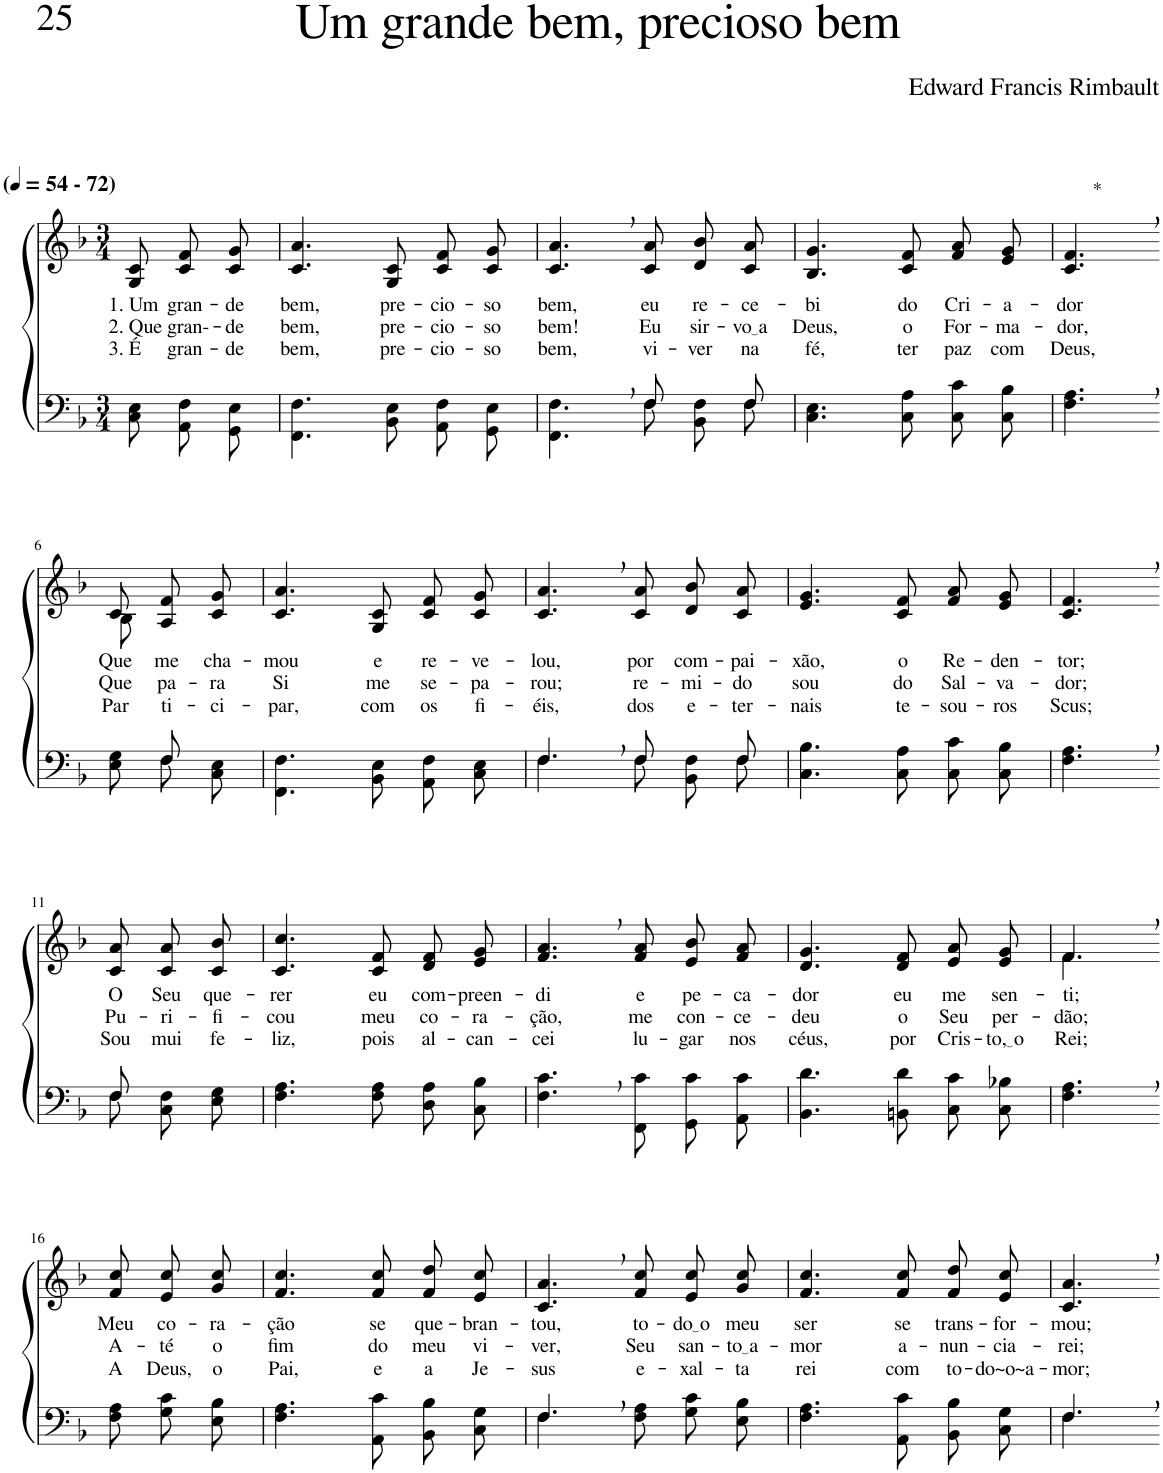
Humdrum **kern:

**kern	**kern	**text	**text	**text
*part2	*part1	*part1	*part1	*part1
*staff2	*staff1	*staff1	*staff1	*staff1
*I"Parte III e IV	*I"Parte I e II	*	*	*
*clefF4	*clefG2	*	*	*
*Trd-1c-2	*Trd-1c-2	*	*	*
*k[b-]	*k[b-]	*	*	*
*M3/4	*M3/4	*	*	*
*MM54	*MM54	*	*	*
=1	=1	=1	=1	=1
!	!LO:TX:a:B:t=(	!	!	!
!	!LO:TX:a:B:t=- 72)	!	!	!
!	!	!LO:LY:b	!LO:LY:b	!LO:LY:b
8C\ 8E\	8G/ 8c/	1. Um	2. Que	3. É
!	!	!LO:LY:b	!LO:LY:b	!LO:LY:b
8AA/ 8F/L	8c/ 8f/L	gran-	gran--	gran-
!	!	!LO:LY:b	!LO:LY:b	!LO:LY:b
8GG/ 8E/J	8c/ 8g/J	-de	-de	-de
=2	=2	=2	=2	=2
!	!	!LO:LY:b	!LO:LY:b	!LO:LY:b
4.FF\ 4.F\	4.c/ 4.a/	bem,	bem,	bem,
!	!	!LO:LY:b	!LO:LY:b	!LO:LY:b
8BB-\ 8E\	8G/ 8c/	pre-	pre-	pre-
!	!	!LO:LY:b	!LO:LY:b	!LO:LY:b
8AA/ 8F/L	8c/ 8f/L	-cio-	-cio-	-cio-
!	!	!LO:LY:b	!LO:LY:b	!LO:LY:b
8GG/ 8E/J	8c/ 8g/J	-so	-so	-so
=3	=3	=3	=3	=3
*^	*	*	*	*
!	!	!	!LO:LY:b	!LO:LY:b	!LO:LY:b
4.ryy	4.FF\ 4.F\	4.c/, 4.a/,	bem,	bem!	bem,
!	!	!	!LO:LY:b	!LO:LY:b	!LO:LY:b
8F/	8F\	8c/ 8a/	eu	Eu	vi-
!	!	!	!LO:LY:b	!LO:LY:b	!LO:LY:b
8ryy	8BB-\ 8F\L	8d/ 8b-/L	re-	sir-	-ver
!	!	!	!LO:LY:b	!LO:LY:b	!LO:LY:b
8F/	8F\J	8c/ 8a/J	-ce-	vo a	na
=4	=4	=4	=4	=4	=4
!	!	!	!LO:LY:b	!LO:LY:b	!LO:LY:b
*v	*v	*	*	*	*
4.C\ 4.E\	4.B-/ 4.g/	-bi	Deus,	fé,
!	!	!LO:LY:b	!LO:LY:b	!LO:LY:b
8C\ 8A\	8c/ 8f/	do	o	ter
!	!	!LO:LY:b	!LO:LY:b	!LO:LY:b
8C\ 8c\L	8f/ 8a/L	Cri-	For-	paz
!	!	!LO:LY:b	!LO:LY:b	!LO:LY:b
8C\ 8B-\J	8e/ 8g/J	-a-	-ma-	com
=5	=5	=5	=5	=5
!	!LO:TX:a:t=*	!	!	!
!	!	!LO:LY:b	!LO:LY:b	!LO:LY:b
4.F\, 4.A\,	4.c/, 4.f/,	-dor	-dor,	Deus,
!!LO:LB:g=z
=6-	=6-	=6-	=6-	=6-
*^	*^	*	*	*
!	!	!	!	!LO:LY:b	!LO:LY:b	!LO:LY:b
8ryy	8E\ 8G\	8c/	8B-\	Que	Que	Par-
!	!	!	!	!LO:LY:b	!LO:LY:b	!LO:LY:b
8F/	8F\L	8A/ 8f/L	4ryy	me	pa-	-ti-
!	!	!	!	!LO:LY:b	!LO:LY:b	!LO:LY:b
8ryy	8C\ 8E\J	8c/ 8g/J	.	cha-	-ra	-ci-
*	*	*v	*v	*	*	*
=7	=7	=7	=7	=7	=7
!	!	!	!LO:LY:b	!LO:LY:b	!LO:LY:b
*v	*v	*	*	*	*
4.FF\ 4.F\	4.c/ 4.a/	-mou	Si	-par,
!	!	!LO:LY:b	!LO:LY:b	!LO:LY:b
8BB-\ 8E\	8G/ 8c/	e	me	com
!	!	!LO:LY:b	!LO:LY:b	!LO:LY:b
8AA/ 8F/L	8c/ 8f/L	re-	se-	os
!	!	!LO:LY:b	!LO:LY:b	!LO:LY:b
8C/ 8E/J	8c/ 8g/J	-ve-	-pa-	fi-
=8	=8	=8	=8	=8
*^	*	*	*	*
!	!	!	!LO:LY:b	!LO:LY:b	!LO:LY:b
4.F,/	4.F\	4.c/, 4.a/,	-lou,	-rou;	-éis,
!	!	!	!LO:LY:b	!LO:LY:b	!LO:LY:b
8F/	8F\	8c/ 8a/	por	re-	dos
!	!	!	!LO:LY:b	!LO:LY:b	!LO:LY:b
8ryy	8BB-\ 8F\L	8d/ 8b-/L	com-	-mi-	e-
!	!	!	!LO:LY:b	!LO:LY:b	!LO:LY:b
8F/	8F\J	8c/ 8a/J	-pai-	-do	-ter-
=9	=9	=9	=9	=9	=9
!	!	!	!LO:LY:b	!LO:LY:b	!LO:LY:b
*v	*v	*	*	*	*
4.C\ 4.B-\	4.e/ 4.g/	-xão,	sou	-nais
!	!	!LO:LY:b	!LO:LY:b	!LO:LY:b
8C\ 8A\	8c/ 8f/	o	do	te-
!	!	!LO:LY:b	!LO:LY:b	!LO:LY:b
8C\ 8c\L	8f/ 8a/L	Re-	Sal-	-sou-
!	!	!LO:LY:b	!LO:LY:b	!LO:LY:b
8C\ 8B-\J	8e/ 8g/J	-den-	-va-	-ros
=10	=10	=10	=10	=10
!	!	!LO:LY:b	!LO:LY:b	!LO:LY:b
4.F\, 4.A\,	4.c/, 4.f/,	-tor;	-dor;	Scus;
!!LO:LB:g=z
=11-	=11-	=11-	=11-	=11-
*^	*	*	*	*
!	!	!	!LO:LY:b	!LO:LY:b	!LO:LY:b
8F/	8F\	8c/ 8a/	O	Pu-	Sou
!	!	!	!LO:LY:b	!LO:LY:b	!LO:LY:b
4ryy	8C\ 8F\L	8c/ 8a/L	Seu	-ri-	mui
!	!	!	!LO:LY:b	!LO:LY:b	!LO:LY:b
.	8E\ 8G\J	8c/ 8b-/J	que-	-fi-	fe-
=12	=12	=12	=12	=12	=12
!	!	!	!LO:LY:b	!LO:LY:b	!LO:LY:b
*v	*v	*	*	*	*
4.F\ 4.A\	4.c/ 4.cc/	-rer	-cou	-liz,
!	!	!LO:LY:b	!LO:LY:b	!LO:LY:b
8F\ 8A\	8c/ 8f/	eu	meu	pois
!	!	!LO:LY:b	!LO:LY:b	!LO:LY:b
8D\ 8A\L	8d/ 8f/L	com-	co-	al-
!	!	!LO:LY:b	!LO:LY:b	!LO:LY:b
8C\ 8B-\J	8e/ 8g/J	-preen-	-ra-	-can-
=13	=13	=13	=13	=13
!	!	!LO:LY:b	!LO:LY:b	!LO:LY:b
4.F\, 4.c\,	4.f/, 4.a/,	-di	-ção,	-cei
!	!	!LO:LY:b	!LO:LY:b	!LO:LY:b
8FF\ 8c\	8f/ 8a/	e	me	lu-
!	!	!LO:LY:b	!LO:LY:b	!LO:LY:b
8GG\ 8c\L	8e/ 8b-/L	pe-	con-	-gar
!	!	!LO:LY:b	!LO:LY:b	!LO:LY:b
8AA\ 8c\J	8f/ 8a/J	-ca-	-ce-	nos
=14	=14	=14	=14	=14
!	!	!LO:LY:b	!LO:LY:b	!LO:LY:b
4.BB-\ 4.d\	4.d/ 4.g/	-dor	-deu	céus,
!	!	!LO:LY:b	!LO:LY:b	!LO:LY:b
8BBn\ 8d\	8d/ 8f/	eu	o	por
!	!	!LO:LY:b	!LO:LY:b	!LO:LY:b
8C\ 8c\L	8e/ 8a/L	me	Seu	Cris-
!	!	!LO:LY:b	!LO:LY:b	!LO:LY:b
8C\ 8B-X\J	8e/ 8g/J	sen-	per-	to, o
=15	=15	=15	=15	=15
!	!	!LO:LY:b	!LO:LY:b	!LO:LY:b
*	*^	*	*	*
4.F\, 4.A\,	4.f,\	4.f/	-ti;	-dão;	Rei;
!!LO:LB:g=z
=16-	=16-	=16-	=16-	=16-	=16-
!	!	!	!LO:LY:b	!LO:LY:b	!LO:LY:b
*	*v	*v	*	*	*
8F\ 8A\	8f/ 8cc/	Meu	A-	A
!	!	!LO:LY:b	!LO:LY:b	!LO:LY:b
8G\ 8c\L	8e/ 8cc/L	co-	-té	Deus,
!	!	!LO:LY:b	!LO:LY:b	!LO:LY:b
8E\ 8B-\J	8g/ 8cc/J	-ra-	o	o
=17	=17	=17	=17	=17
!	!	!LO:LY:b	!LO:LY:b	!LO:LY:b
4.F\ 4.A\	4.f/ 4.cc/	-ção	fim	Pai,
!	!	!LO:LY:b	!LO:LY:b	!LO:LY:b
8AA\ 8c\	8f/ 8cc/	se	do	e
!	!	!LO:LY:b	!LO:LY:b	!LO:LY:b
8BB-\ 8B-\L	8f/ 8dd/L	que-	meu	a
!	!	!LO:LY:b	!LO:LY:b	!LO:LY:b
8C\ 8G\J	8e/ 8cc/J	-bran-	vi-	Je-
=18	=18	=18	=18	=18
*^	*	*	*	*
!	!	!	!LO:LY:b	!LO:LY:b	!LO:LY:b
4.F,\	4.F/	4.c/, 4.a/,	-tou,	-ver,	-sus
!	!	!	!LO:LY:b	!LO:LY:b	!LO:LY:b
8F\ 8A\	4.ryy	8f/ 8cc/	to-	Seu	e-
!	!	!	!LO:LY:b	!LO:LY:b	!LO:LY:b
8G\ 8c\L	.	8e/ 8cc/L	do o	san-	-xal-
!	!	!	!LO:LY:b	!LO:LY:b	!LO:LY:b
8E\ 8B-\J	.	8g/ 8cc/J	meu	to a	-ta
*v	*v	*	*	*	*
=19	=19	=19	=19	=19
!	!	!LO:LY:b	!LO:LY:b	!LO:LY:b
4.F\ 4.A\	4.f/ 4.cc/	ser	-mor	rei
!	!	!LO:LY:b	!LO:LY:b	!LO:LY:b
8AA\ 8c\	8f/ 8cc/	se	a-	com
!	!	!LO:LY:b	!LO:LY:b	!LO:LY:b
8BB-\ 8B-\L	8f/ 8dd/L	trans-	-nun-	to-
!	!	!LO:LY:b	!LO:LY:b	!LO:LY:b
8C\ 8G\J	8e/ 8cc/J	-for-	-cia-	-do~o~a-
=20	=20	=20	=20	=20
*^	*	*	*	*
!	!	!	!LO:LY:b	!LO:LY:b	!LO:LY:b
4.F,\	4.F/	4.c/, 4.a/,	-mou;	-rei;	-mor;
*v	*v	*	*	*	*
=-	=-	=-	=-	=-
*-	*-	*-	*-	*-
